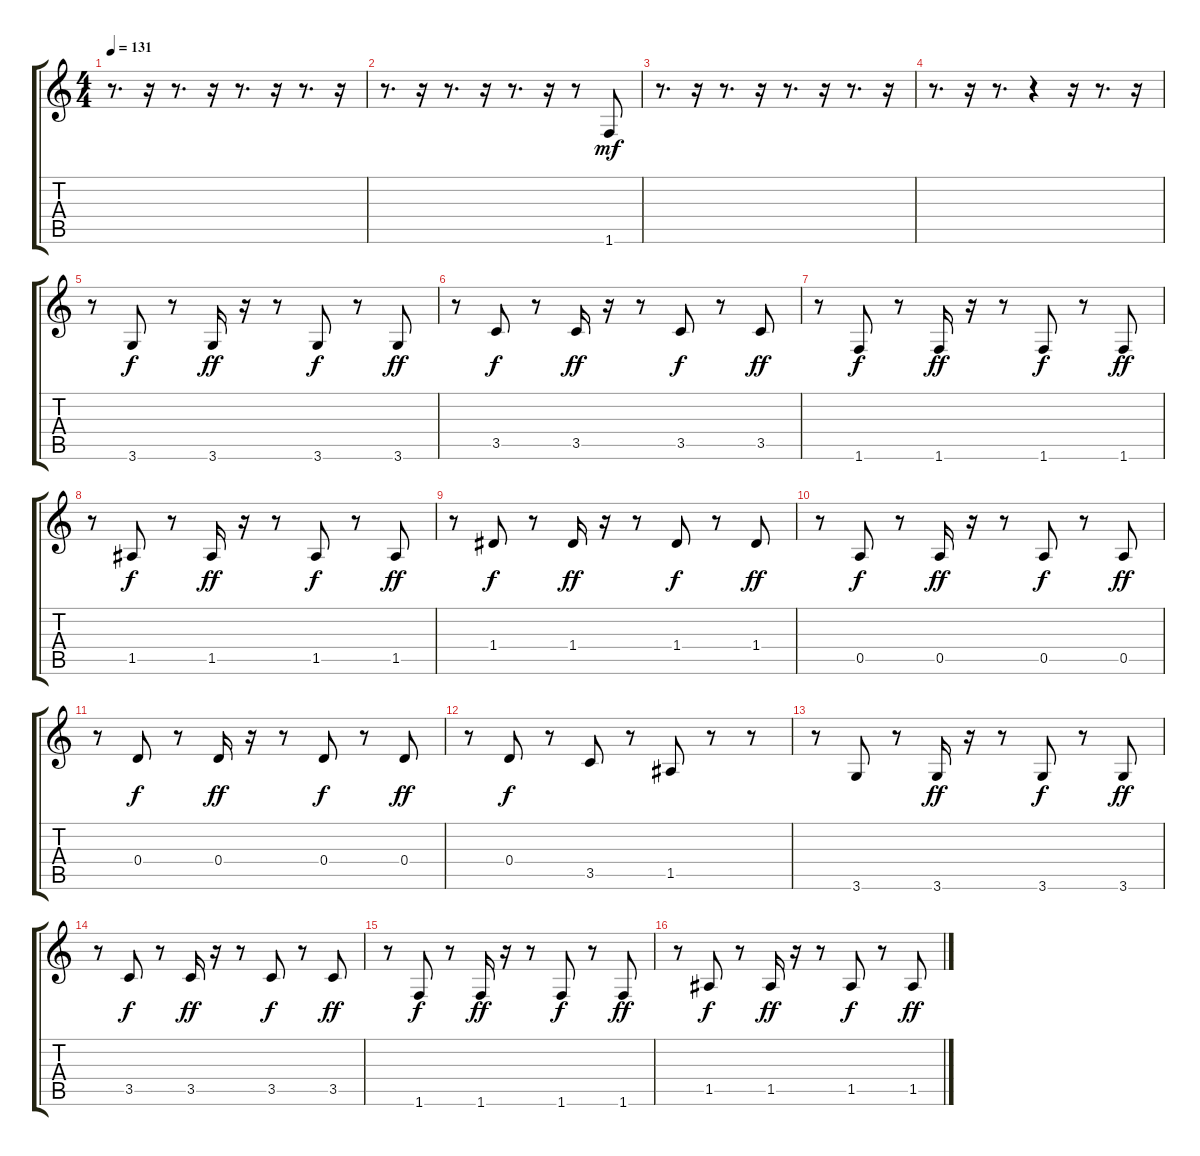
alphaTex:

\track "" {instrument fretlessbass}
\staff {score tabs}
\tuning (E4 B3 G3 D3 A2 E2) {hide}
\ts (4 4)
\tempo 131
\clef g2
\ks c
r.8{d dy f} r.16 r.8{d} r.16 r.8{d} r.16 r.8{d} r.16 |
r.8{d} r.16 r.8{d} r.16 r.8{d} r.16 r.8 1.6.8{dy mf} |
r.8{d} r.16 r.8{d} r.16 r.8{d} r.16 r.8{d} r.16 |
r.8{d} r.16 r.8{d} r.4 r.16 r.8{d} r.16 |
r.8 3.6.8{dy f} r.8 3.6.16{dy ff} r.16 r.8 3.6.8{dy f} r.8 3.6.8{dy ff} |
r.8 3.5.8{dy f} r.8 3.5.16{dy ff} r.16 r.8 3.5.8{dy f} r.8 3.5.8{dy ff} |
r.8 1.6.8{dy f} r.8 1.6.16{dy ff} r.16 r.8 1.6.8{dy f} r.8 1.6.8{dy ff} |
r.8 1.5.8{dy f} r.8 1.5.16{dy ff} r.16 r.8 1.5.8{dy f} r.8 1.5.8{dy ff} |
r.8 1.4.8{dy f} r.8 1.4.16{dy ff} r.16 r.8 1.4.8{dy f} r.8 1.4.8{dy ff} |
r.8 0.5.8{dy f} r.8 0.5.16{dy ff} r.16 r.8 0.5.8{dy f} r.8 0.5.8{dy ff} |
r.8 0.4.8{dy f} r.8 0.4.16{dy ff} r.16 r.8 0.4.8{dy f} r.8 0.4.8{dy ff} |
r.8 0.4.8{dy f} r.8 3.5.8 r.8 1.5.8 r.8 r.8 |
r.8 3.6.8 r.8 3.6.16{dy ff} r.16 r.8 3.6.8{dy f} r.8 3.6.8{dy ff} |
r.8 3.5.8{dy f} r.8 3.5.16{dy ff} r.16 r.8 3.5.8{dy f} r.8 3.5.8{dy ff} |
r.8 1.6.8{dy f} r.8 1.6.16{dy ff} r.16 r.8 1.6.8{dy f} r.8 1.6.8{dy ff} |
r.8 1.5.8{dy f} r.8 1.5.16{dy ff} r.16 r.8 1.5.8{dy f} r.8 1.5.8{dy ff}
